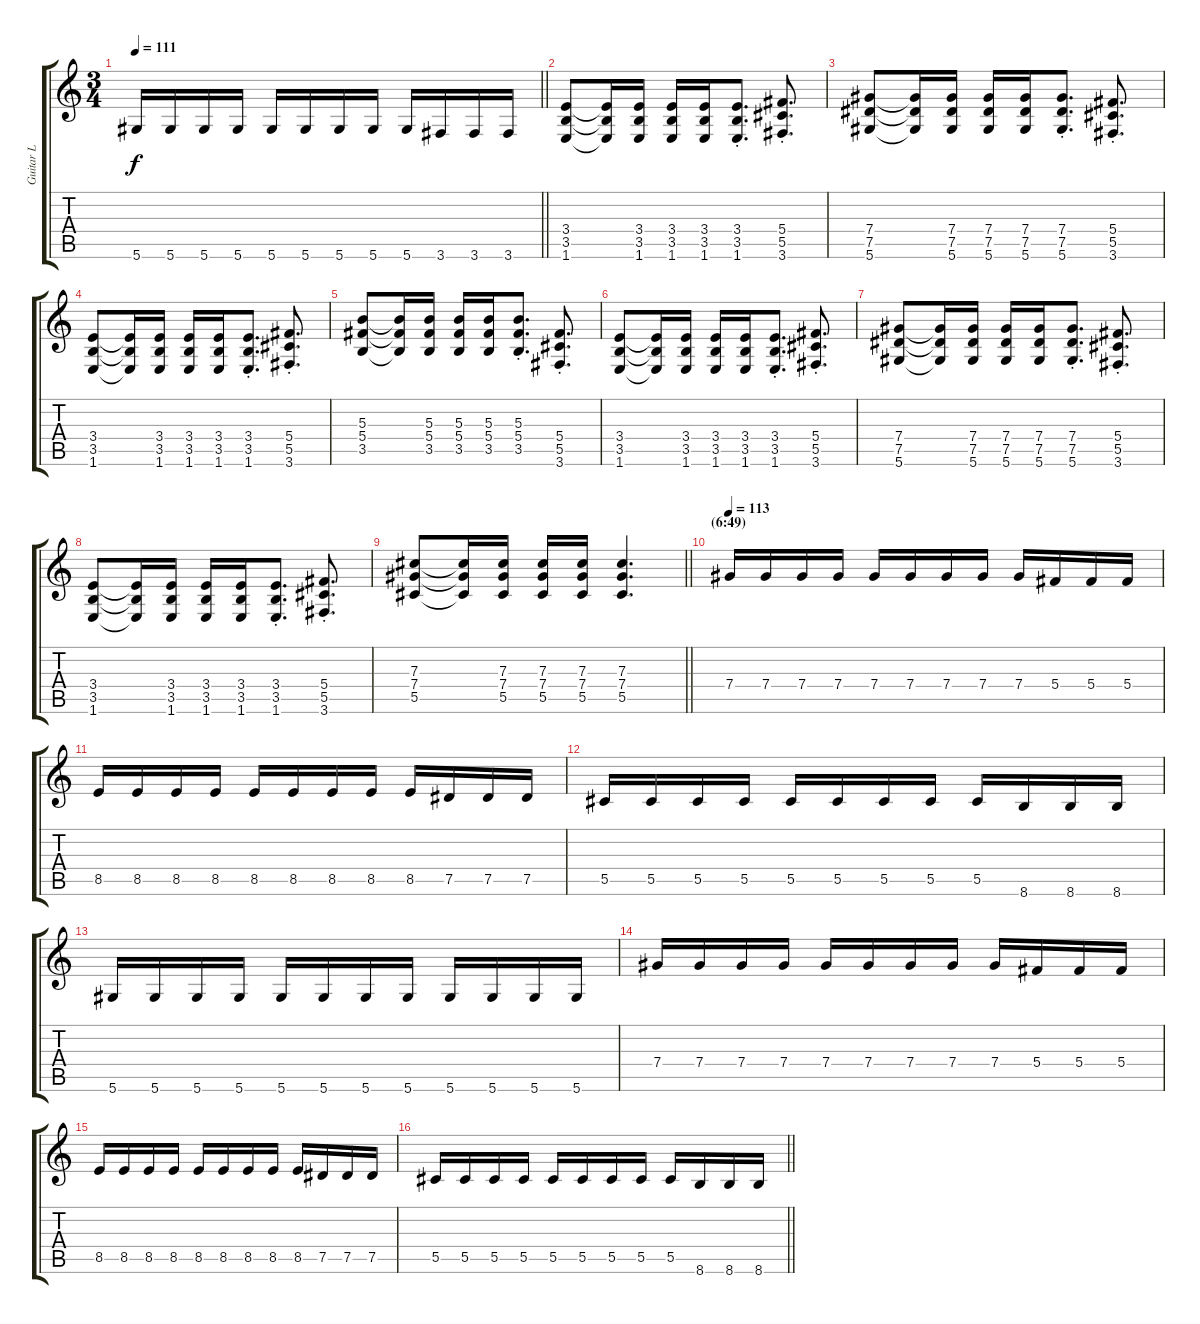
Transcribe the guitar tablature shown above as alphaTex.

\track ("Guitar L" "Guitar L") {instrument distortionguitar}
\staff {score tabs}
\tuning (Eb4 Bb3 Gb3 Db3 Ab2 Eb2) {hide}
\ts (3 4)
\tempo 111
\clef g2
\barLineRight lightlight
\ks c
5.6.16{dy f} 5.6.16 5.6.16 5.6.16 5.6.16 5.6.16 5.6.16 5.6.16 5.6.16 3.6.16 3.6.16 3.6.16 |
(3.4 3.5 1.6).8 (3.4{t} 3.5{t} 1.6{t}).16 (3.4 3.5 1.6).16 (3.4 3.5 1.6).16 (3.4 3.5 1.6).16 (3.4{st} 3.5{st} 1.6{st}).8{d} (5.4{st} 5.5{st} 3.6{st}).8{d} |
(7.4 7.5 5.6).8 (7.4{t} 7.5{t} 5.6{t}).16 (7.4 7.5 5.6).16 (7.4 7.5 5.6).16 (7.4 7.5 5.6).16 (7.4{st} 7.5{st} 5.6{st}).8{d} (5.4{st} 5.5{st} 3.6{st}).8{d} |
(3.4 3.5 1.6).8 (3.4{t} 3.5{t} 1.6{t}).16 (3.4 3.5 1.6).16 (3.4 3.5 1.6).16 (3.4 3.5 1.6).16 (3.4{st} 3.5{st} 1.6{st}).8{d} (5.4{st} 5.5{st} 3.6{st}).8{d} |
(5.3 5.4 3.5).8 (5.3{t} 5.4{t} 3.5{t}).16 (5.3 5.4 3.5).16 (5.3 5.4 3.5).16 (5.3 5.4 3.5).16 (5.3{st} 5.4{st} 3.5{st}).8{d} (5.4 5.5{st} 3.6{st}).8{d} |
(3.4 3.5 1.6).8 (3.4{t} 3.5{t} 1.6{t}).16 (3.4 3.5 1.6).16 (3.4 3.5 1.6).16 (3.4 3.5 1.6).16 (3.4{st} 3.5{st} 1.6{st}).8{d} (5.4{st} 5.5{st} 3.6{st}).8{d} |
(7.4 7.5 5.6).8 (7.4{t} 7.5{t} 5.6{t}).16 (7.4 7.5 5.6).16 (7.4 7.5 5.6).16 (7.4 7.5 5.6).16 (7.4{st} 7.5{st} 5.6{st}).8{d} (5.4{st} 5.5{st} 3.6{st}).8{d} |
(3.4 3.5 1.6).8 (3.4{t} 3.5{t} 1.6{t}).16 (3.4 3.5 1.6).16 (3.4 3.5 1.6).16 (3.4 3.5 1.6).16 (3.4{st} 3.5{st} 1.6{st}).8{d} (5.4{st} 5.5{st} 3.6{st}).8{d} |
\barLineRight lightlight
(7.3 7.4 5.5).8 (7.3{t} 7.4{t} 5.5{t}).16 (7.3 7.4 5.5).16 (7.3 7.4 5.5).16 (7.3 7.4 5.5).16 (7.3 7.4 5.5).4{d} |
\section ("" "(6:49)")
\tempo 113
7.4.16 7.4.16 7.4.16 7.4.16 7.4.16 7.4.16 7.4.16 7.4.16 7.4.16 5.4.16 5.4.16 5.4.16 |
8.5.16 8.5.16 8.5.16 8.5.16 8.5.16 8.5.16 8.5.16 8.5.16 8.5.16 7.5.16 7.5.16 7.5.16 |
5.5.16 5.5.16 5.5.16 5.5.16 5.5.16 5.5.16 5.5.16 5.5.16 5.5.16 8.6.16 8.6.16 8.6.16 |
5.6.16 5.6.16 5.6.16 5.6.16 5.6.16 5.6.16 5.6.16 5.6.16 5.6.16 5.6.16 5.6.16 5.6.16 |
7.4.16 7.4.16 7.4.16 7.4.16 7.4.16 7.4.16 7.4.16 7.4.16 7.4.16 5.4.16 5.4.16 5.4.16 |
8.5.16 8.5.16 8.5.16 8.5.16 8.5.16 8.5.16 8.5.16 8.5.16 8.5.16 7.5.16 7.5.16 7.5.16 |
\barLineRight lightlight
5.5.16 5.5.16 5.5.16 5.5.16 5.5.16 5.5.16 5.5.16 5.5.16 5.5.16 8.6.16 8.6.16 8.6.16
